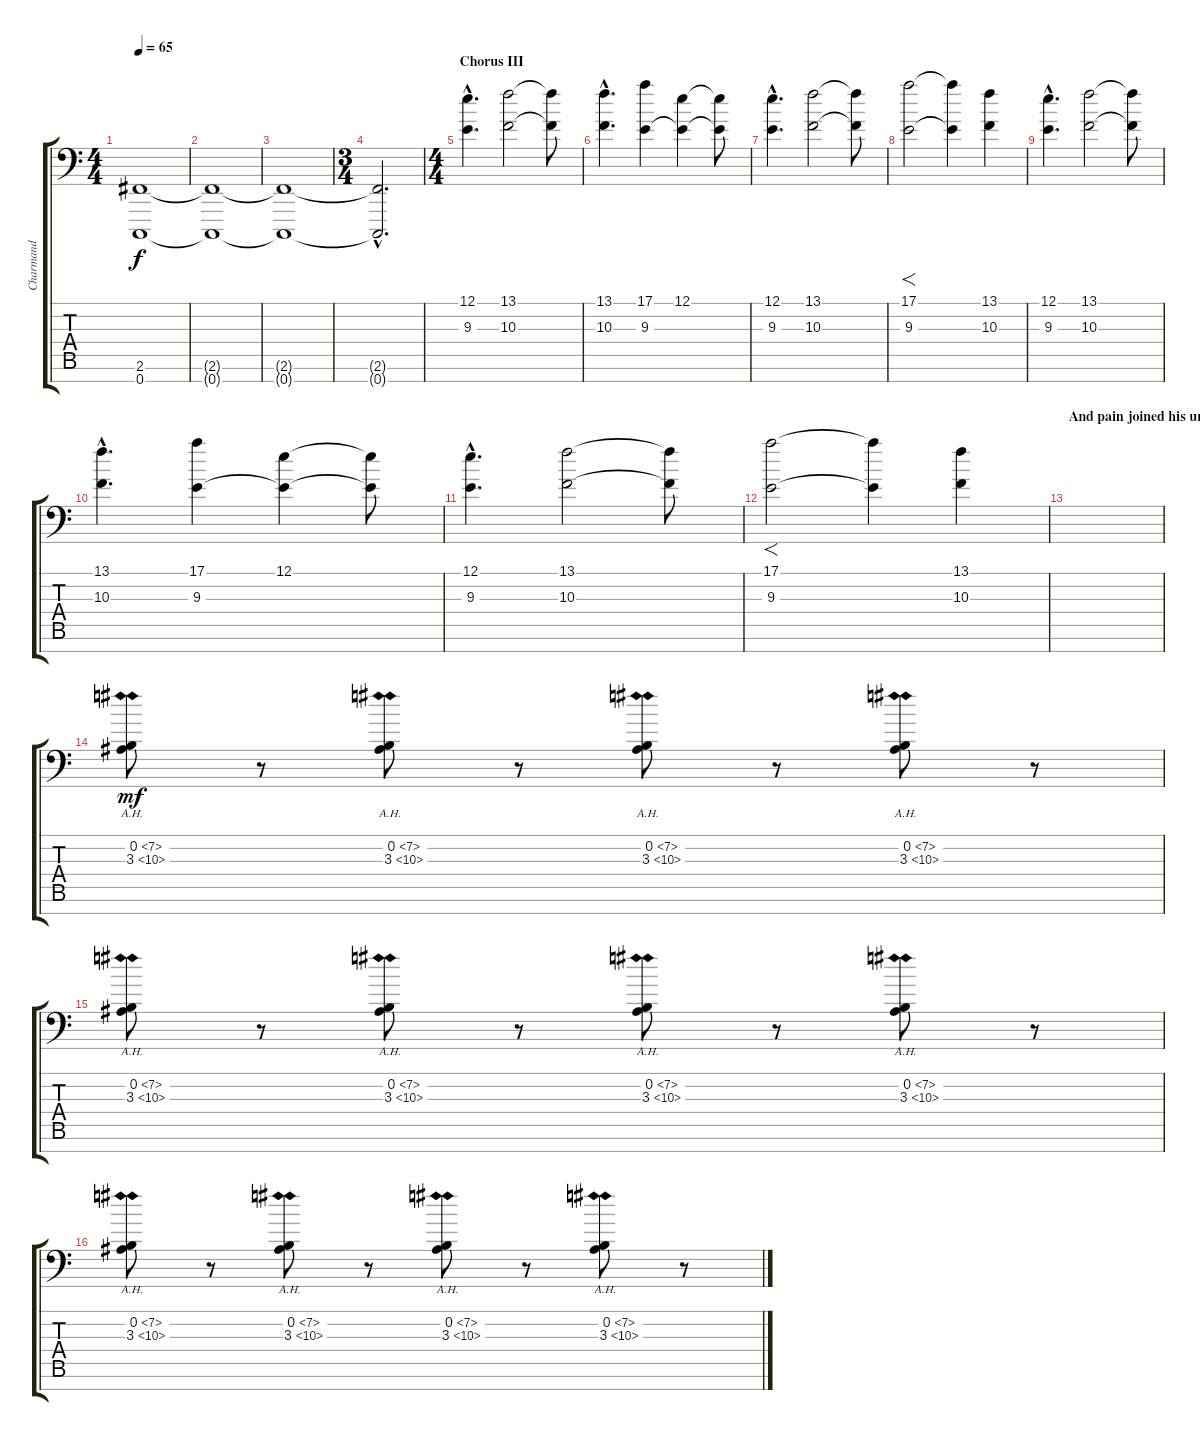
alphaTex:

\track ("Charmand" "Charmand") {instrument stringensemble1}
\staff {score tabs}
\tuning (E4 B3 G3 D3 A2 E2 C-1) {hide}
\ts (4 4)
\tempo 65
\clef f4
\ks c
(2.6{t} 0.7{t}).1{dy f} |
(2.6{t} 0.7{t}).1 |
(2.6{t} 0.7{t}).1 |
\ts (3 4)
(2.6{hac t} 0.7{hac t}).2{d} |
\ts (4 4)
\section ("" "Chorus III")
(12.1{hac} 9.3{hac}).4{d} (13.1 10.3).2 (13.1{t} 10.3{t}).8 |
(13.1{hac} 10.3{hac}).4{d} (17.1 9.3).4 (12.1 9.3{t}).4 (12.1{t} 9.3{t}).8 |
(12.1{hac} 9.3{hac}).4{d} (13.1 10.3).2 (13.1{t} 10.3{t}).8 |
(17.1 9.3).2{f} (17.1{t} 9.3{t}).4 (13.1 10.3).4 |
(12.1{hac} 9.3{hac}).4{d} (13.1 10.3).2 (13.1{t} 10.3{t}).8 |
(13.1{hac} 10.3{hac}).4{d} (17.1 9.3).4 (12.1 9.3{t}).4 (12.1{t} 9.3{t}).8 |
(12.1{hac} 9.3{hac}).4{d} (13.1 10.3).2 (13.1{t} 10.3{t}).8 |
(17.1 9.3).2{f} (17.1{t} 9.3{t}).4 (13.1 10.3).4 |
\section ("" "And pain joined his urge to percieve...")
|
(0.2{ah 7} 3.3{ah 7}).8{dy mf} r.8 (0.2{ah 7} 3.3{ah 7}).8 r.8 (0.2{ah 7} 3.3{ah 7}).8 r.8 (0.2{ah 7} 3.3{ah 7}).8 r.8 |
(0.2{ah 7} 3.3{ah 7}).8 r.8 (0.2{ah 7} 3.3{ah 7}).8 r.8 (0.2{ah 7} 3.3{ah 7}).8 r.8 (0.2{ah 7} 3.3{ah 7}).8 r.8 |
(0.2{ah 7} 3.3{ah 7}).8 r.8 (0.2{ah 7} 3.3{ah 7}).8 r.8 (0.2{ah 7} 3.3{ah 7}).8 r.8 (0.2{ah 7} 3.3{ah 7}).8 r.8
